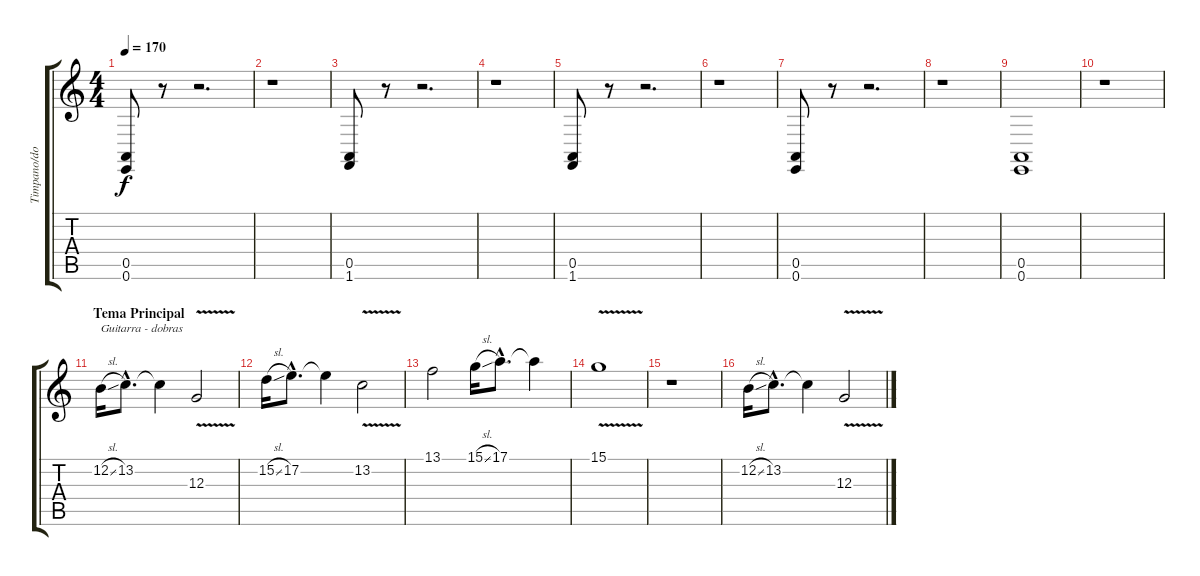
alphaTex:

\track ("Timpano/dobras" "Timpano/do") {instrument timpani}
\staff {score tabs}
\tuning (E4 B3 G3 D3 A2 E2) {hide}
\ts (4 4)
\tempo 170
\clef g2
\ks c
(0.5 0.6).8{dy f} r.8 r.2{d} |
r.1 |
(0.5 1.6).8 r.8 r.2{d} |
r.1 |
(0.5 1.6).8 r.8 r.2{d} |
r.1 |
(0.5 0.6).8 r.8 r.2{d} |
r.1 |
(0.5 0.6).1 |
r.1 |
\section ("" "Tema Principal")
12.2{sl}.16{txt "Guitarra - dobras" volume 9 instrument overdrivenguitar} 13.2{hac}.8{d} 13.2{t}.4 12.3{v}.2 |
15.2{sl}.16 17.2{hac}.8{d} 17.2{t}.4 13.2{v}.2 |
13.1.2 15.1{sl}.16 17.1{hac}.8{d} 17.1{t}.4 |
15.1{v}.1 |
r.1 |
12.2{sl}.16 13.2{hac}.8{d} 13.2{t}.4 12.3{v}.2
